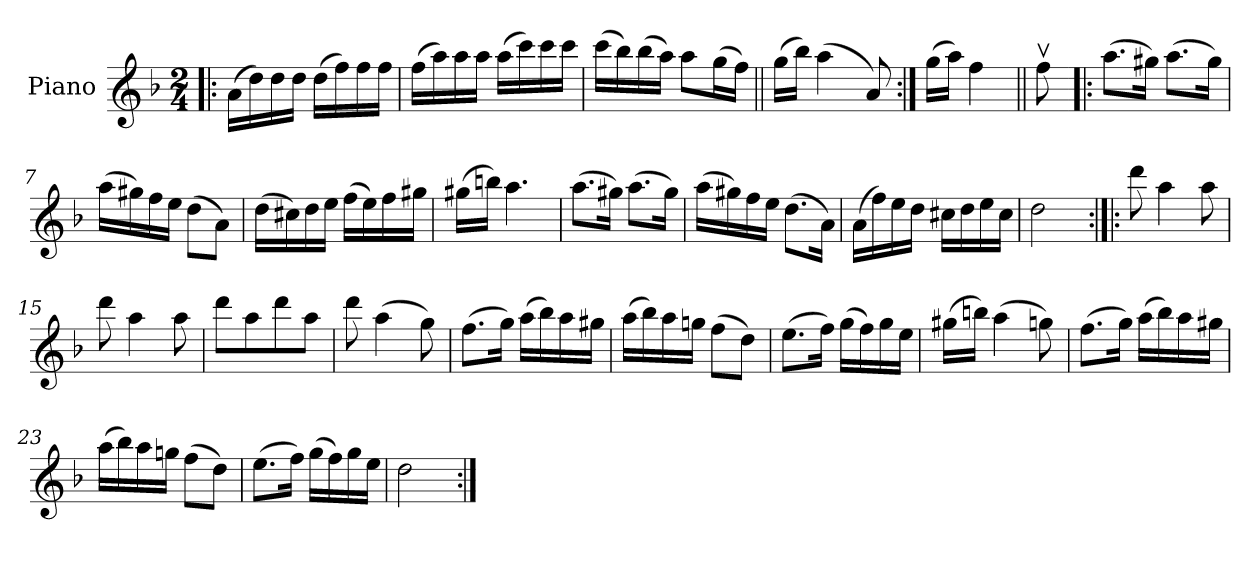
**kern
*part1
*staff1
*I"Piano
*I'Pno.
*clefG2
*k[b-]
*d:
*M2/4
=1!|:
(>16a\LL
16dd\)
16dd\
16dd\JJ
(>16dd\LL
16ff\)
16ff\
16ff\JJ
=2
(>16ff\LL
16aa\)
16aa\
16aa\JJ
(>16aa\LL
16ccc\)
16ccc\
16ccc\JJ
!!LO:LB:g=z
=3
(>16ccc\LL
16bb-\)
(>16bb-\
16aa\JJ)
8aa\L
(>16gg\L
16ff\JJ)
=4||
(>16gg\LL
16bb-\JJ)
(>4aa\
8a/)
=5:|!
(>16gg\LL
16aa\JJ)
4ff\
=5X1||
8ffv\
=6!|:
(>8.aa\L
16gg#X\Jk)
(>8.aa\L
16gg#\Jk)
!!LO:LB:g=z
=7
(>16aa\LL
16gg#X\)
16ff\
16ee\JJ
(>8dd\L
8a\J)
=8
(>16dd\LL
16cc#X\)
16dd\
16ee\JJ
(>16ff\LL
16ee\)
16ff\
16gg#X\JJ
=9
(>16gg#X\LL
16bbn\JJ)
4.aa\
=10
(>8.aa\L
16gg#X\Jk)
(>8.aa\L
16gg#\Jk)
!!LO:LB:g=z
=11
(>16aa\LL
16gg#X\)
16ff\
16ee\JJ
(>8.dd\L
16a\Jk)
=12
(>16a\LL
16ff\)
16ee\
16dd\JJ
16cc#X\LL
16dd\
16ee\
16cc#\JJ
=13
2dd\
=14:|!|:
8ddd\
4aa\
8aa\
=15
8ddd\
4aa\
8aa\
!!LO:LB:g=z
=16
8ddd\L
8aa\
8ddd\
8aa\J
=17
8ddd\
(>4aa\
8gg\)
=18
(>8.ff\L
16gg\Jk)
(>16aa\LL
16bb-\)
16aa\
16gg#X\JJ
=19
(>16aa\LL
16bb-\)
16aa\
16ggn\JJ
(>8ff\L
8dd\J)
=20
(>8.ee\L
16ff\Jk)
(>16gg\LL
16ff\)
16gg\
16ee\JJ
!!LO:LB:g=z
=21
(>16gg#X\LL
16bbn\JJ)
(>4aa\
8ggn\)
=22
(>8.ff\L
16gg\Jk)
(>16aa\LL
16bb-\)
16aa\
16gg#X\JJ
=23
(>16aa\LL
16bb-\)
16aa\
16ggn\JJ
(>8ff\L
8dd\J)
=24
(>8.ee\L
16ff\Jk)
(>16gg\LL
16ff\)
16gg\
16ee\JJ
=25
2dd\
=:|!
*-
